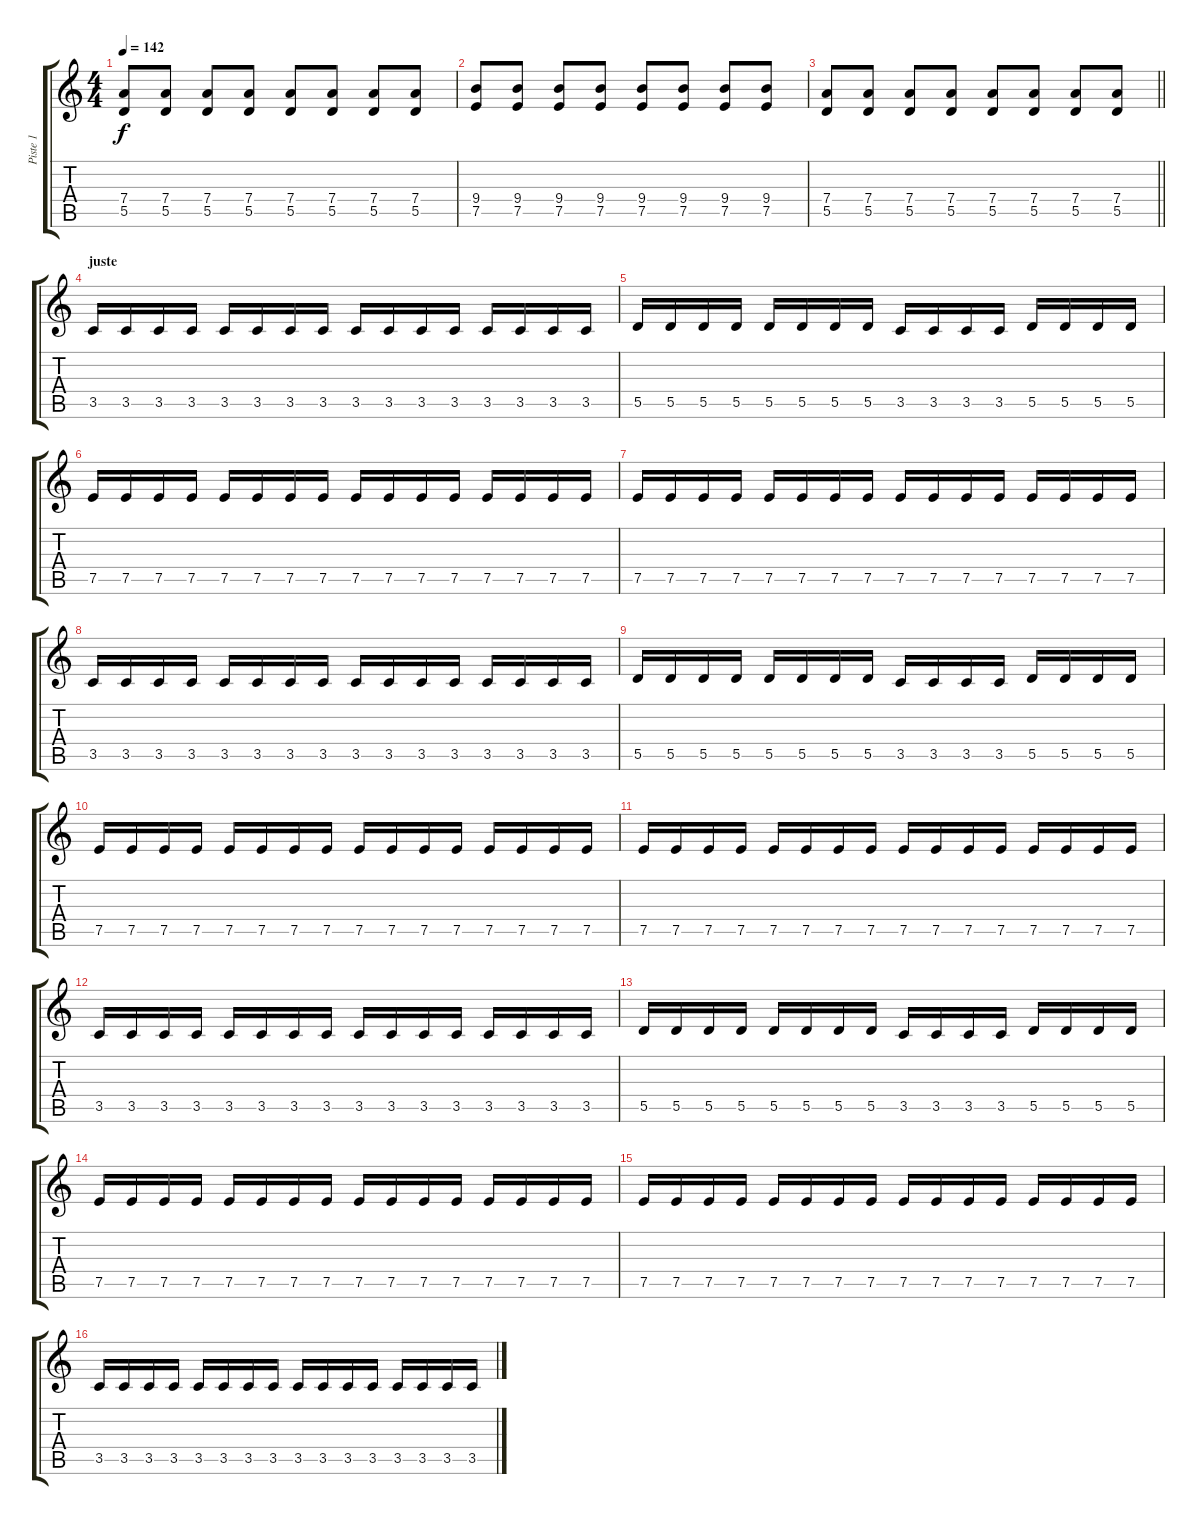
\track ("Piste 1" "Piste 1") {instrument distortionguitar}
\staff {score tabs}
\tuning (E4 B3 G3 D3 A2 E2) {hide}
\ts (4 4)
\tempo 142
\clef g2
\ks c
(7.4 5.5).8{dy f} (7.4 5.5).8 (7.4 5.5).8 (7.4 5.5).8 (7.4 5.5).8 (7.4 5.5).8 (7.4 5.5).8 (7.4 5.5).8 |
(9.4 7.5).8 (9.4 7.5).8 (9.4 7.5).8 (9.4 7.5).8 (9.4 7.5).8 (9.4 7.5).8 (9.4 7.5).8 (9.4 7.5).8 |
\barLineRight lightlight
(7.4 5.5).8 (7.4 5.5).8 (7.4 5.5).8 (7.4 5.5).8 (7.4 5.5).8 (7.4 5.5).8 (7.4 5.5).8 (7.4 5.5).8 |
\section ("" "juste")
3.5.16 3.5.16 3.5.16 3.5.16 3.5.16 3.5.16 3.5.16 3.5.16 3.5.16 3.5.16 3.5.16 3.5.16 3.5.16 3.5.16 3.5.16 3.5.16 |
5.5.16 5.5.16 5.5.16 5.5.16 5.5.16 5.5.16 5.5.16 5.5.16 3.5.16 3.5.16 3.5.16 3.5.16 5.5.16 5.5.16 5.5.16 5.5.16 |
7.5.16 7.5.16 7.5.16 7.5.16 7.5.16 7.5.16 7.5.16 7.5.16 7.5.16 7.5.16 7.5.16 7.5.16 7.5.16 7.5.16 7.5.16 7.5.16 |
7.5.16 7.5.16 7.5.16 7.5.16 7.5.16 7.5.16 7.5.16 7.5.16 7.5.16 7.5.16 7.5.16 7.5.16 7.5.16 7.5.16 7.5.16 7.5.16 |
3.5.16 3.5.16 3.5.16 3.5.16 3.5.16 3.5.16 3.5.16 3.5.16 3.5.16 3.5.16 3.5.16 3.5.16 3.5.16 3.5.16 3.5.16 3.5.16 |
5.5.16 5.5.16 5.5.16 5.5.16 5.5.16 5.5.16 5.5.16 5.5.16 3.5.16 3.5.16 3.5.16 3.5.16 5.5.16 5.5.16 5.5.16 5.5.16 |
7.5.16 7.5.16 7.5.16 7.5.16 7.5.16 7.5.16 7.5.16 7.5.16 7.5.16 7.5.16 7.5.16 7.5.16 7.5.16 7.5.16 7.5.16 7.5.16 |
7.5.16 7.5.16 7.5.16 7.5.16 7.5.16 7.5.16 7.5.16 7.5.16 7.5.16 7.5.16 7.5.16 7.5.16 7.5.16 7.5.16 7.5.16 7.5.16 |
3.5.16 3.5.16 3.5.16 3.5.16 3.5.16 3.5.16 3.5.16 3.5.16 3.5.16 3.5.16 3.5.16 3.5.16 3.5.16 3.5.16 3.5.16 3.5.16 |
5.5.16 5.5.16 5.5.16 5.5.16 5.5.16 5.5.16 5.5.16 5.5.16 3.5.16 3.5.16 3.5.16 3.5.16 5.5.16 5.5.16 5.5.16 5.5.16 |
7.5.16 7.5.16 7.5.16 7.5.16 7.5.16 7.5.16 7.5.16 7.5.16 7.5.16 7.5.16 7.5.16 7.5.16 7.5.16 7.5.16 7.5.16 7.5.16 |
7.5.16 7.5.16 7.5.16 7.5.16 7.5.16 7.5.16 7.5.16 7.5.16 7.5.16 7.5.16 7.5.16 7.5.16 7.5.16 7.5.16 7.5.16 7.5.16 |
3.5.16 3.5.16 3.5.16 3.5.16 3.5.16 3.5.16 3.5.16 3.5.16 3.5.16 3.5.16 3.5.16 3.5.16 3.5.16 3.5.16 3.5.16 3.5.16
